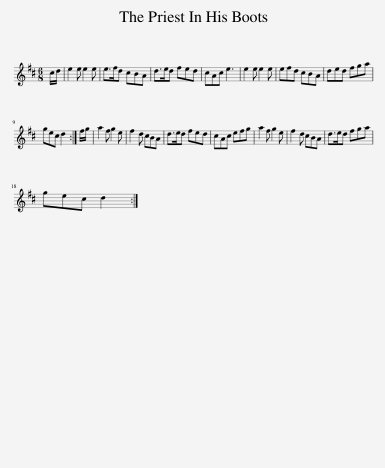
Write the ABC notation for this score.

X:1
L:1/8
M:6/8
I:linebreak $
K:D
V:1 treble
V:1
 c/d/ | e2 e e2 e | e>fd cBA | d>ed fed | cAc e3 | %5
 e2 e e2 e | efd cBA | ded fga |$ gec d2 :| f/g/ | %10
 a2 f g2 e | f2 d cBA | d>ed fed | cAc efg | a2 f g2 e | %15
 f2 d cBA | d>ed fga |$ gec d2 :| %18
